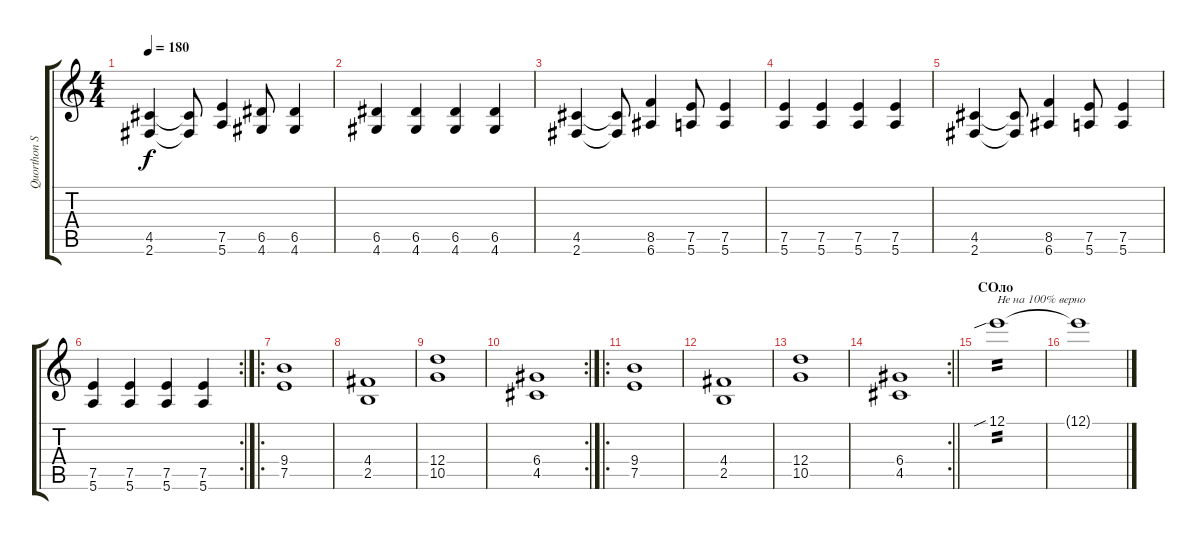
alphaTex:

\track ("Quorthon Seth" "Quorthon S") {instrument distortionguitar}
\staff {score tabs}
\tuning (E4 B3 G3 D3 A2 E2) {hide}
\ts (4 4)
\tempo 180
\clef g2
\ks c
(4.5 2.6).4{dy f} (4.5{t} 2.6{t}).8 (7.5 5.6).4 (6.5 4.6).8 (6.5 4.6).4 |
(6.5 4.6).4 (6.5 4.6).4 (6.5 4.6).4 (6.5 4.6).4 |
(4.5 2.6).4 (4.5{t} 2.6{t}).8 (8.5 6.6).4 (7.5 5.6).8 (7.5 5.6).4 |
(7.5 5.6).4 (7.5 5.6).4 (7.5 5.6).4 (7.5 5.6).4 |
(4.5 2.6).4 (4.5{t} 2.6{t}).8 (8.5 6.6).4 (7.5 5.6).8 (7.5 5.6).4 |
\rc 2
(7.5 5.6).4 (7.5 5.6).4 (7.5 5.6).4 (7.5 5.6).4 |
\ro
(9.4 7.5).1 |
(4.4 2.5).1 |
(12.4 10.5).1 |
\rc 2
(6.4 4.5).1 |
\ro
(9.4 7.5).1 |
(4.4 2.5).1 |
(12.4 10.5).1 |
\rc 2
\barLineRight lightlight
(6.4 4.5).1 |
\section ("" "СОло")
12.1{sib}.1{txt "Не на 100% верно" tp 2} |
12.1{t}.1
